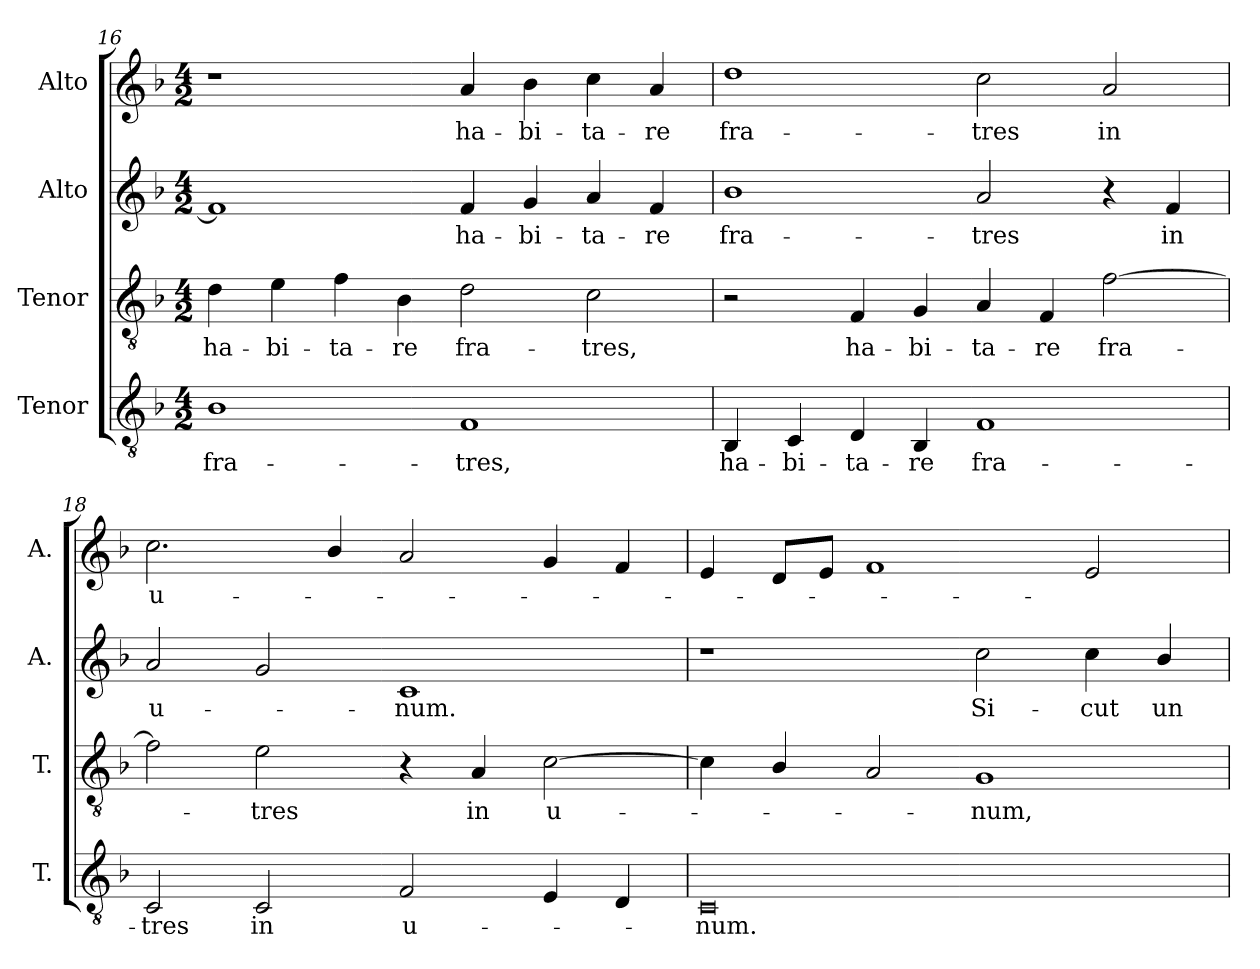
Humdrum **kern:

**kern	**text	**kern	**text	**kern	**text	**kern	**text
*part4	*part4	*part3	*part3	*part2	*part2	*part1	*part1
*staff4	*staff4	*staff3	*staff3	*staff2	*staff2	*staff1	*staff1
*I"Tenor	*	*I"Tenor	*	*I"Alto	*	*I"Alto	*
*I'T.	*	*I'T.	*	*I'A.	*	*I'A.	*
*clefGv2	*	*clefGv2	*	*clefG2	*	*clefG2	*
*ITrd7c12	*	*ITrd7c12	*	*	*	*	*
*k[b-]	*	*k[b-]	*	*k[b-]	*	*k[b-]	*
*F:	*	*F:	*	*F:	*	*F:	*
*M4/2	*	*M4/2	*	*M4/2	*	*M4/2	*
=16	=16	=16	=16	=16	=16	=16	=16
!	!LO:LY:b:color=#000000	!	!	!	!	!	!
!	!	!	!LO:LY:b:color=#000000	!	!	!	!
1BB-i	fra-	4Di\	ha-	1fi]	.	1r	.
!	!	!	!LO:LY:b:color=#000000	!	!	!	!
.	.	4Ei\	-bi-	.	.	.	.
!	!	!	!LO:LY:b:color=#000000	!	!	!	!
.	.	4Fi\	-ta-	.	.	.	.
!	!	!	!LO:LY:b:color=#000000	!	!	!	!
.	.	4BB-i\	-re	.	.	.	.
!	!LO:LY:b:color=#000000	!	!	!	!	!	!
!	!	!	!LO:LY:b:color=#000000	!	!	!	!
!	!	!	!	!	!LO:LY:b:color=#000000	!	!
!	!	!	!	!	!	!	!LO:LY:b:color=#000000
1FFi	-tres,	2Di\	fra-	4fi/	ha-	4ai/	ha-
!	!	!	!	!	!LO:LY:b:color=#000000	!	!
!	!	!	!	!	!	!	!LO:LY:b:color=#000000
.	.	.	.	4gi/	-bi-	4b-i\	-bi-
!	!	!	!LO:LY:b:color=#000000	!	!	!	!
!	!	!	!	!	!LO:LY:b:color=#000000	!	!
!	!	!	!	!	!	!	!LO:LY:b:color=#000000
.	.	2Ci\	-tres,	4ai/	-ta-	4cci\	-ta-
!	!	!	!	!	!LO:LY:b:color=#000000	!	!
!	!	!	!	!	!	!	!LO:LY:b:color=#000000
.	.	.	.	4fi/	-re	4ai/	-re
!!LO:PB:g=z
=17	=17	=17	=17	=17	=17	=17	=17
!	!LO:LY:b:color=#000000	!	!	!	!	!	!
!	!	!	!	!	!LO:LY:b:color=#000000	!	!
!	!	!	!	!	!	!	!LO:LY:b:color=#000000
4BBB-i/	ha-	2r	.	1b-i	fra-	1ddi	fra-
!	!LO:LY:b:color=#000000	!	!	!	!	!	!
4CCi/	-bi-	.	.	.	.	.	.
!	!LO:LY:b:color=#000000	!	!	!	!	!	!
!	!	!	!LO:LY:b:color=#000000	!	!	!	!
4DDi/	-ta-	4FFi/	ha-	.	.	.	.
!	!LO:LY:b:color=#000000	!	!	!	!	!	!
!	!	!	!LO:LY:b:color=#000000	!	!	!	!
4BBB-i/	-re	4GGi/	-bi-	.	.	.	.
!	!LO:LY:b:color=#000000	!	!	!	!	!	!
!	!	!	!LO:LY:b:color=#000000	!	!	!	!
!	!	!	!	!	!LO:LY:b:color=#000000	!	!
!	!	!	!	!	!	!	!LO:LY:b:color=#000000
1FFi	fra-	4AAi/	-ta-	2ai/	-tres	2cci\	-tres
!	!	!	!LO:LY:b:color=#000000	!	!	!	!
.	.	4FFi/	-re	.	.	.	.
!	!	!	!LO:LY:b:color=#000000	!	!	!	!
!	!	!	!	!	!	!	!LO:LY:b:color=#000000
.	.	[2Fi\	fra-	4r	.	2ai/	in
!	!	!	!	!	!LO:LY:b:color=#000000	!	!
.	.	.	.	4fi/	in	.	.
=18	=18	=18	=18	=18	=18	=18	=18
!	!LO:LY:b:color=#000000	!	!	!	!	!	!
!	!	!	!	!	!LO:LY:b:color=#000000	!	!
!	!	!	!	!	!	!	!LO:LY:b:color=#000000
2CCi/	-tres	2Fi\]	.	2ai/	u-	2.cci\	u-
!	!LO:LY:b:color=#000000	!	!	!	!	!	!
!	!	!	!LO:LY:b:color=#000000	!	!	!	!
2CCi/	in	2Ei\	-tres	2gi/	.	.	.
.	.	.	.	.	.	4b-i/	.
!	!LO:LY:b:color=#000000	!	!	!	!	!	!
!	!	!	!	!	!LO:LY:b:color=#000000	!	!
2FFi/	u-	4r	.	1ci	-num.	2ai/	.
!	!	!	!LO:LY:b:color=#000000	!	!	!	!
.	.	4AAi/	in	.	.	.	.
!	!	!	!LO:LY:b:color=#000000	!	!	!	!
4EEi/	.	[2Ci\	u-	.	.	4gi/	.
4DDi/	.	.	.	.	.	4fi/	.
=19	=19	=19	=19	=19	=19	=19	=19
!	!LO:LY:b:color=#000000	!	!	!	!	!	!
0CCi	-num.	4Ci\]	.	1r	.	4ei/	.
.	.	4BB-i/	.	.	.	8di/L	.
.	.	.	.	.	.	8ei/J	.
.	.	2AAi/	.	.	.	1fi	.
!	!	!	!LO:LY:b:color=#000000	!	!	!	!
!	!	!	!	!	!LO:LY:b:color=#000000	!	!
.	.	1GGi	-num,	2cci\	Si-	.	.
!	!	!	!	!	!LO:LY:b:color=#000000	!	!
.	.	.	.	4cci\	-cut	2ei/	.
!	!	!	!	!	!LO:LY:b:color=#000000	!	!
.	.	.	.	4b-i/	un-	.	.
=	=	=	=	=	=	=	=
*-	*-	*-	*-	*-	*-	*-	*-
